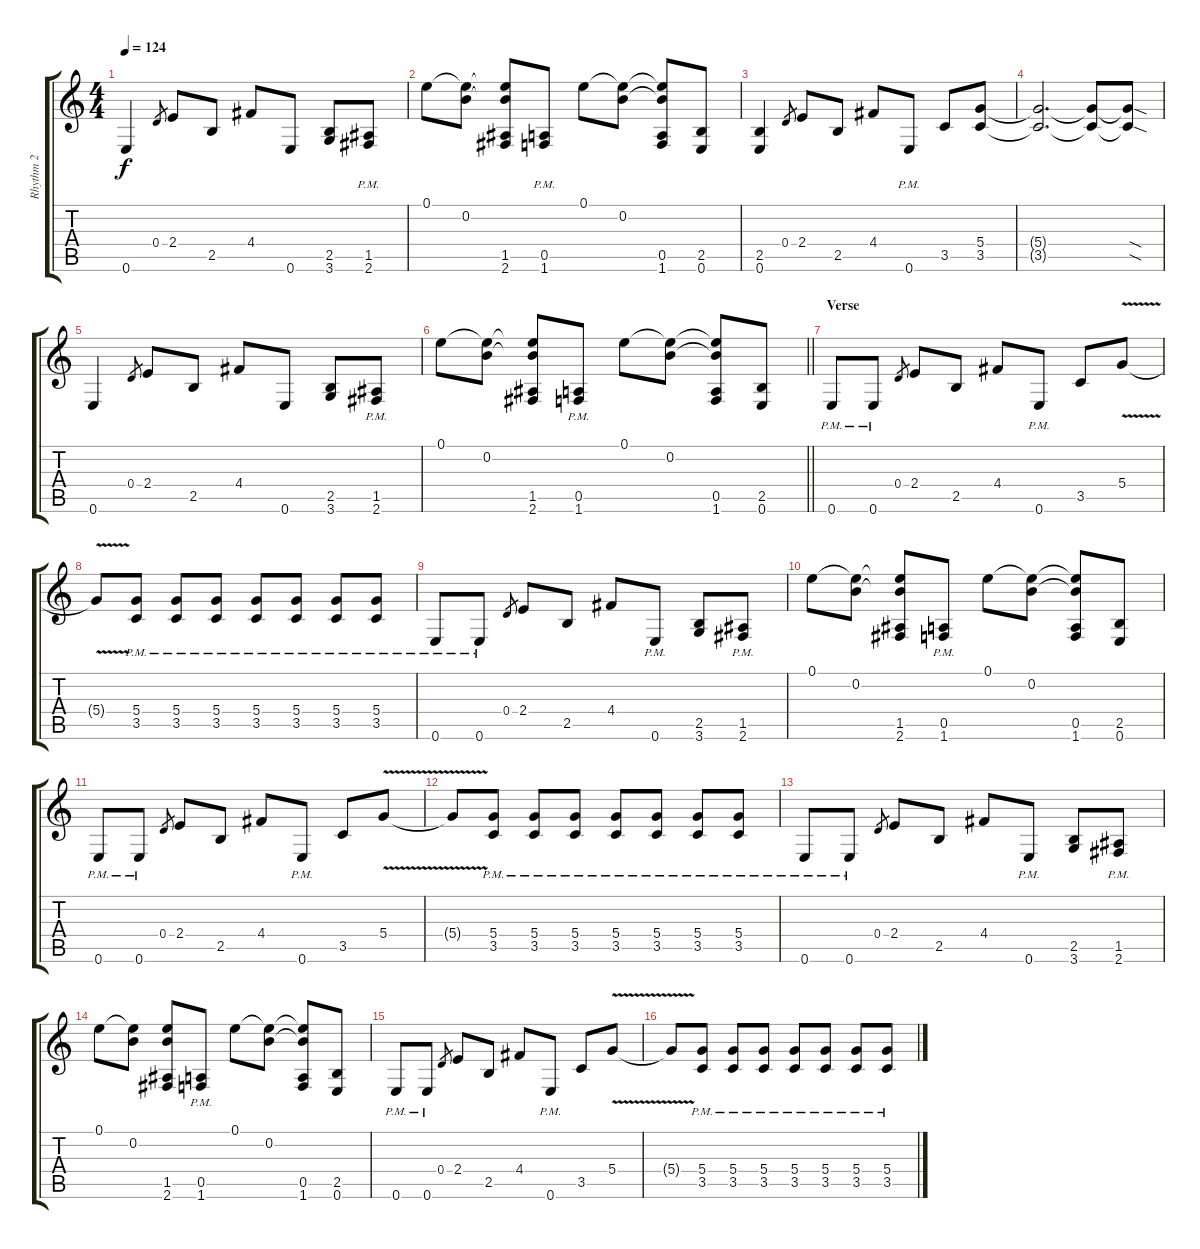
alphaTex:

\track ("Rhythm 2" "Rhythm 2") {instrument distortionguitar}
\staff {score tabs}
\tuning (E4 B3 G3 D3 A2 E2) {hide}
\ts (4 4)
\tempo 124
\clef g2
\ks c
0.6.4{dy f} 0.4.8{gr} 2.4.8 2.5.8 4.4.8 0.6.8 (2.5 3.6).8 (1.5{pm} 2.6{pm}).8 |
0.1.8 (0.1{t} 0.2).8 (0.1{t} 0.2{t} 1.5 2.6).8 (0.5{pm} 1.6{pm}).8 0.1.8 (0.1{t} 0.2).8 (0.1{t} 0.2{t} 0.5 1.6).8 (2.5 0.6).8 |
(2.5 0.6).4 0.4.8{gr} 2.4.8 2.5.8 4.4.8 0.6{pm}.8 3.5.8 (5.4 3.5).8 |
(5.4{t} 3.5{t}).2{d} (5.4{t} 3.5{t}).8 (5.4{sod t} 3.5{sod t}).8 |
0.6.4 0.4.8{gr} 2.4.8 2.5.8 4.4.8 0.6.8 (2.5 3.6).8 (1.5{pm} 2.6{pm}).8 |
\barLineRight lightlight
0.1.8 (0.1{t} 0.2).8 (0.1{t} 0.2{t} 1.5 2.6).8 (0.5{pm} 1.6{pm}).8 0.1.8 (0.1{t} 0.2).8 (0.1{t} 0.2{t} 0.5 1.6).8 (2.5 0.6).8 |
\section ("" "Verse")
0.6{pm}.8 0.6{pm}.8 0.4.8{gr} 2.4.8 2.5.8 4.4.8 0.6{pm}.8 3.5.8 5.4{v}.8 |
5.4{v t}.8 (5.4{pm} 3.5{pm}).8 (5.4{pm} 3.5{pm}).8 (5.4{pm} 3.5{pm}).8 (5.4{pm} 3.5{pm}).8 (5.4{pm} 3.5{pm}).8 (5.4{pm} 3.5{pm}).8 (5.4{pm} 3.5{pm}).8 |
0.6{pm}.8 0.6{pm}.8 0.4.8{gr} 2.4.8 2.5.8 4.4.8 0.6{pm}.8 (2.5 3.6).8 (1.5{pm} 2.6{pm}).8 |
0.1.8 (0.1{t} 0.2).8 (0.1{t} 0.2{t} 1.5 2.6).8 (0.5{pm} 1.6{pm}).8 0.1.8 (0.1{t} 0.2).8 (0.1{t} 0.2{t} 0.5 1.6).8 (2.5 0.6).8 |
0.6{pm}.8 0.6{pm}.8 0.4.8{gr} 2.4.8 2.5.8 4.4.8 0.6{pm}.8 3.5.8 5.4{v}.8 |
5.4{v t}.8 (5.4{pm} 3.5{pm}).8 (5.4{pm} 3.5{pm}).8 (5.4{pm} 3.5{pm}).8 (5.4{pm} 3.5{pm}).8 (5.4{pm} 3.5{pm}).8 (5.4{pm} 3.5{pm}).8 (5.4{pm} 3.5{pm}).8 |
0.6{pm}.8 0.6{pm}.8 0.4.8{gr} 2.4.8 2.5.8 4.4.8 0.6{pm}.8 (2.5 3.6).8 (1.5{pm} 2.6{pm}).8 |
0.1.8 (0.1{t} 0.2).8 (0.1{t} 0.2{t} 1.5 2.6).8 (0.5{pm} 1.6{pm}).8 0.1.8 (0.1{t} 0.2).8 (0.1{t} 0.2{t} 0.5 1.6).8 (2.5 0.6).8 |
0.6{pm}.8 0.6{pm}.8 0.4.8{gr} 2.4.8 2.5.8 4.4.8 0.6{pm}.8 3.5.8 5.4{v}.8 |
5.4{v t}.8 (5.4{pm} 3.5{pm}).8 (5.4{pm} 3.5{pm}).8 (5.4{pm} 3.5{pm}).8 (5.4{pm} 3.5{pm}).8 (5.4{pm} 3.5{pm}).8 (5.4{pm} 3.5{pm}).8 (5.4{pm} 3.5{pm}).8
